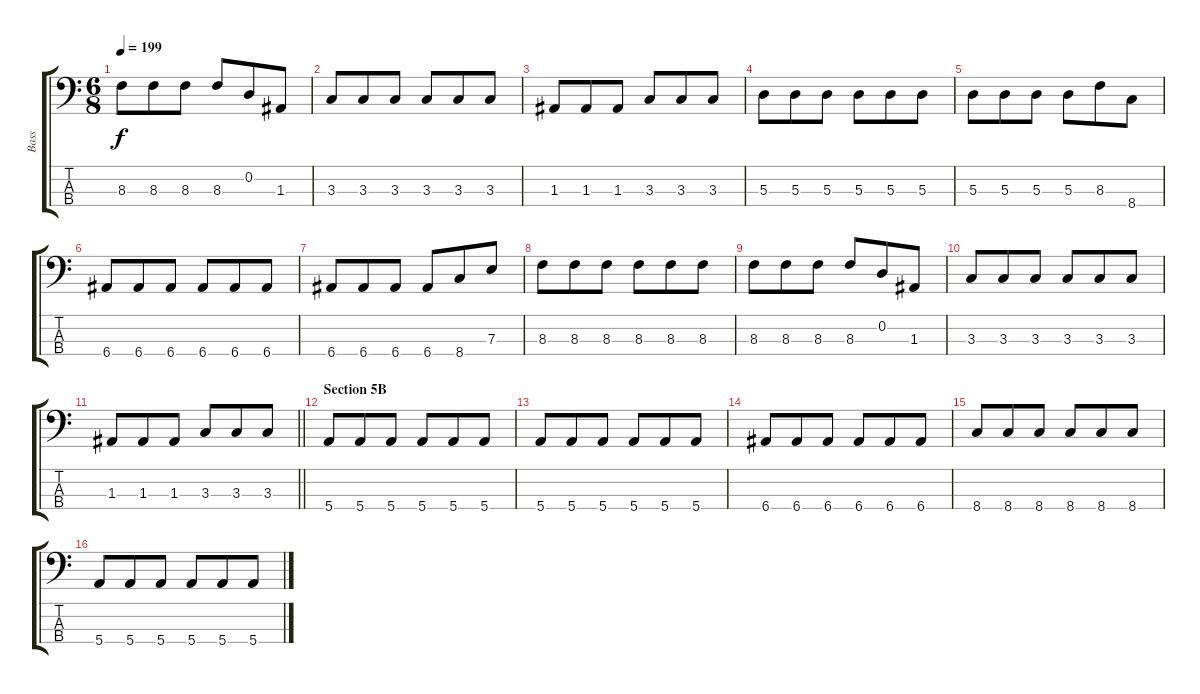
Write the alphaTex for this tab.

\track ("Bass" "Bass") {instrument electricbasspick}
\staff {score tabs}
\tuning (G2 D2 A1 E1) {hide}
\ts (6 8)
\tempo 199
\clef f4
\ks c
8.3.8{dy f} 8.3.8 8.3.8 8.3.8 0.2.8 1.3.8 |
3.3.8 3.3.8 3.3.8 3.3.8 3.3.8 3.3.8 |
1.3.8 1.3.8 1.3.8 3.3.8 3.3.8 3.3.8 |
5.3.8 5.3.8 5.3.8 5.3.8 5.3.8 5.3.8 |
5.3.8 5.3.8 5.3.8 5.3.8 8.3.8 8.4.8 |
6.4.8 6.4.8 6.4.8 6.4.8 6.4.8 6.4.8 |
6.4.8 6.4.8 6.4.8 6.4.8 8.4.8 7.3.8 |
8.3.8 8.3.8 8.3.8 8.3.8 8.3.8 8.3.8 |
8.3.8 8.3.8 8.3.8 8.3.8 0.2.8 1.3.8 |
3.3.8 3.3.8 3.3.8 3.3.8 3.3.8 3.3.8 |
\barLineRight lightlight
1.3.8 1.3.8 1.3.8 3.3.8 3.3.8 3.3.8 |
\section ("" "Section 5B")
5.4.8 5.4.8 5.4.8 5.4.8 5.4.8 5.4.8 |
5.4.8 5.4.8 5.4.8 5.4.8 5.4.8 5.4.8 |
6.4.8 6.4.8 6.4.8 6.4.8 6.4.8 6.4.8 |
8.4.8 8.4.8 8.4.8 8.4.8 8.4.8 8.4.8 |
5.4.8 5.4.8 5.4.8 5.4.8 5.4.8 5.4.8
